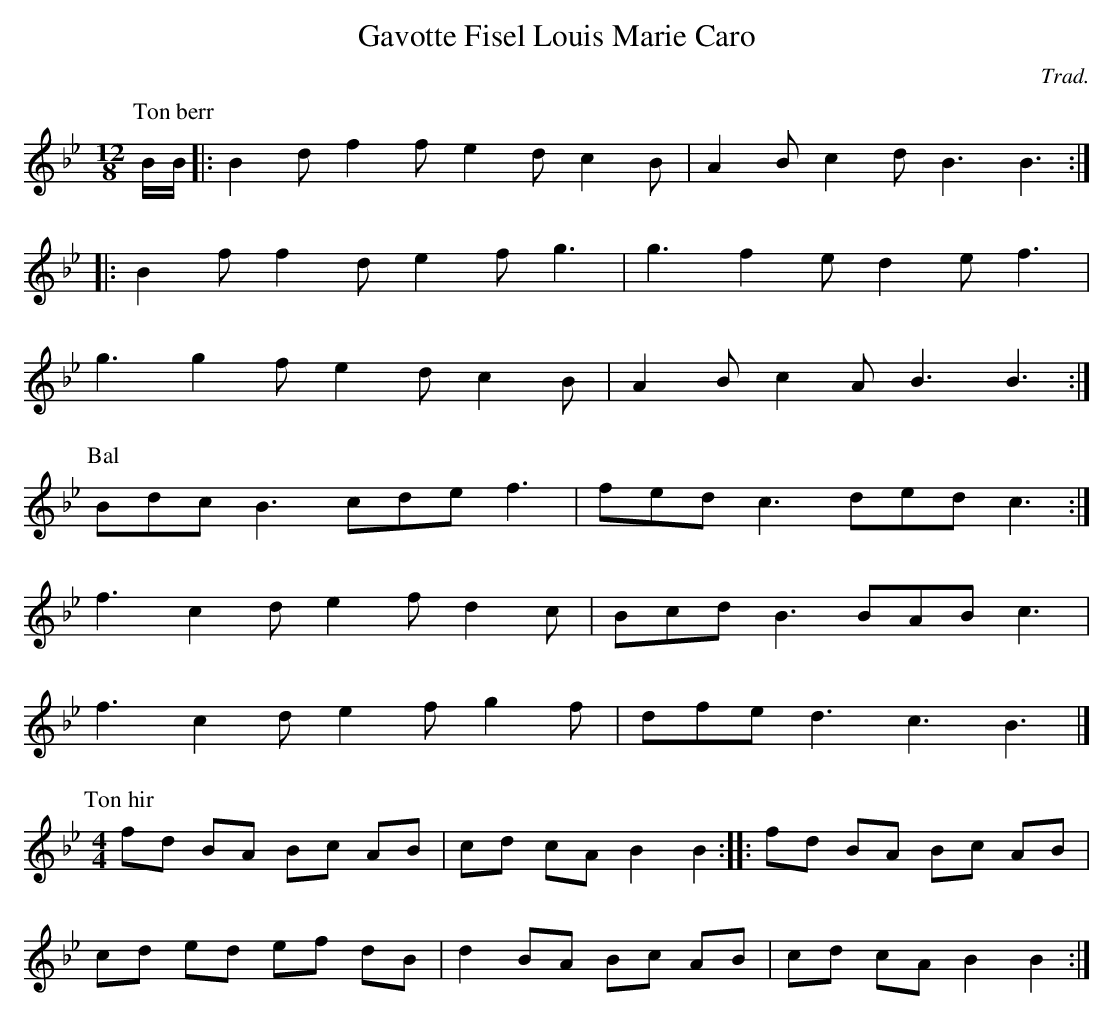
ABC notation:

X:1
T:Gavotte Fisel Louis Marie Caro
C:Trad.
M:4/4
K:Bb
P:Ton berr
M:12/8
L:1/16
K:Bb
BB |: B4 d2 f4 f2 e4 d2 c4 B2 | A4 B2 c4 d2 B6 B6 ::
B4 f2 f4 d2 e4 f2 g6 | g6 f4 e2 d4 e2 f6 |
g6 g4 f2 e4 d2 c4 B2 | A4 B2 c4 A2 B6 B6 :|
K:Bb
P:Bal
B2d2c2 B6 c2d2e2 f6 | f2e2d2 c6 d2e2d2 c6 :|
f6 c4 d2 e4 f2 d4 c2 | B2c2d2 B6 B2A2B2 c6 |
f6 c4 d2 e4 f2 g4 f2 | d2f2e2 d6 c6 B6 |]
P:Ton hir
M:4/4
L:1/16
K:Bb
f2d2 B2A2 B2c2 A2B2 | c2d2 c2A2 B4 B4 :: f2d2 B2A2 B2c2 A2B2 |
c2d2 e2d2 e2f2 d2B2 | d4 B2A2 B2c2 A2B2 | c2d2 c2A2 B4 B4 :|
